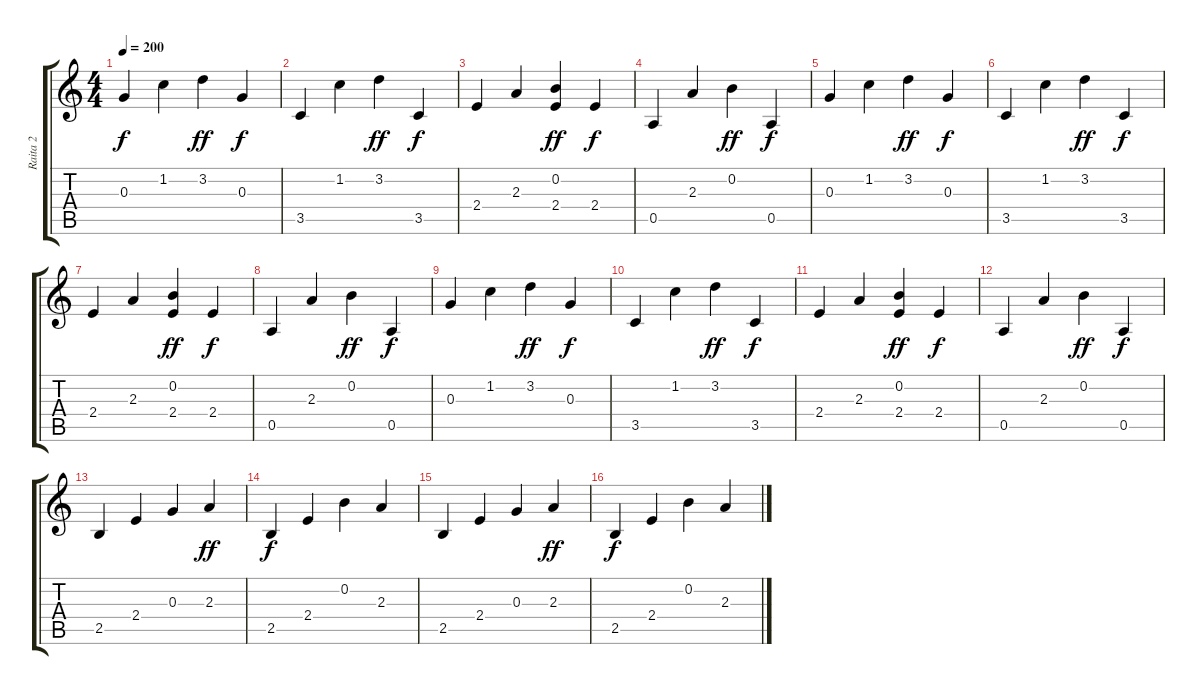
\track ("Raita 2" "Raita 2") {instrument acousticguitarsteel}
\staff {score tabs}
\tuning (E4 B3 G3 D3 A2 E2) {hide}
\ts (4 4)
\tempo 200
\clef g2
\ks c
0.3.4{dy f} 1.2.4 3.2.4{dy ff} 0.3.4{dy f} |
3.5.4 1.2.4 3.2.4{dy ff} 3.5.4{dy f} |
2.4.4 2.3.4 (0.2 2.4).4{dy ff} 2.4.4{dy f} |
0.5.4 2.3.4 0.2.4{dy ff} 0.5.4{dy f} |
0.3.4 1.2.4 3.2.4{dy ff} 0.3.4{dy f} |
3.5.4 1.2.4 3.2.4{dy ff} 3.5.4{dy f} |
2.4.4 2.3.4 (0.2 2.4).4{dy ff} 2.4.4{dy f} |
0.5.4 2.3.4 0.2.4{dy ff} 0.5.4{dy f} |
0.3.4 1.2.4 3.2.4{dy ff} 0.3.4{dy f} |
3.5.4 1.2.4 3.2.4{dy ff} 3.5.4{dy f} |
2.4.4 2.3.4 (0.2 2.4).4{dy ff} 2.4.4{dy f} |
0.5.4 2.3.4 0.2.4{dy ff} 0.5.4{dy f} |
2.5.4 2.4.4 0.3.4 2.3.4{dy ff} |
2.5.4{dy f} 2.4.4 0.2.4 2.3.4 |
2.5.4 2.4.4 0.3.4 2.3.4{dy ff} |
2.5.4{dy f} 2.4.4 0.2.4 2.3.4
